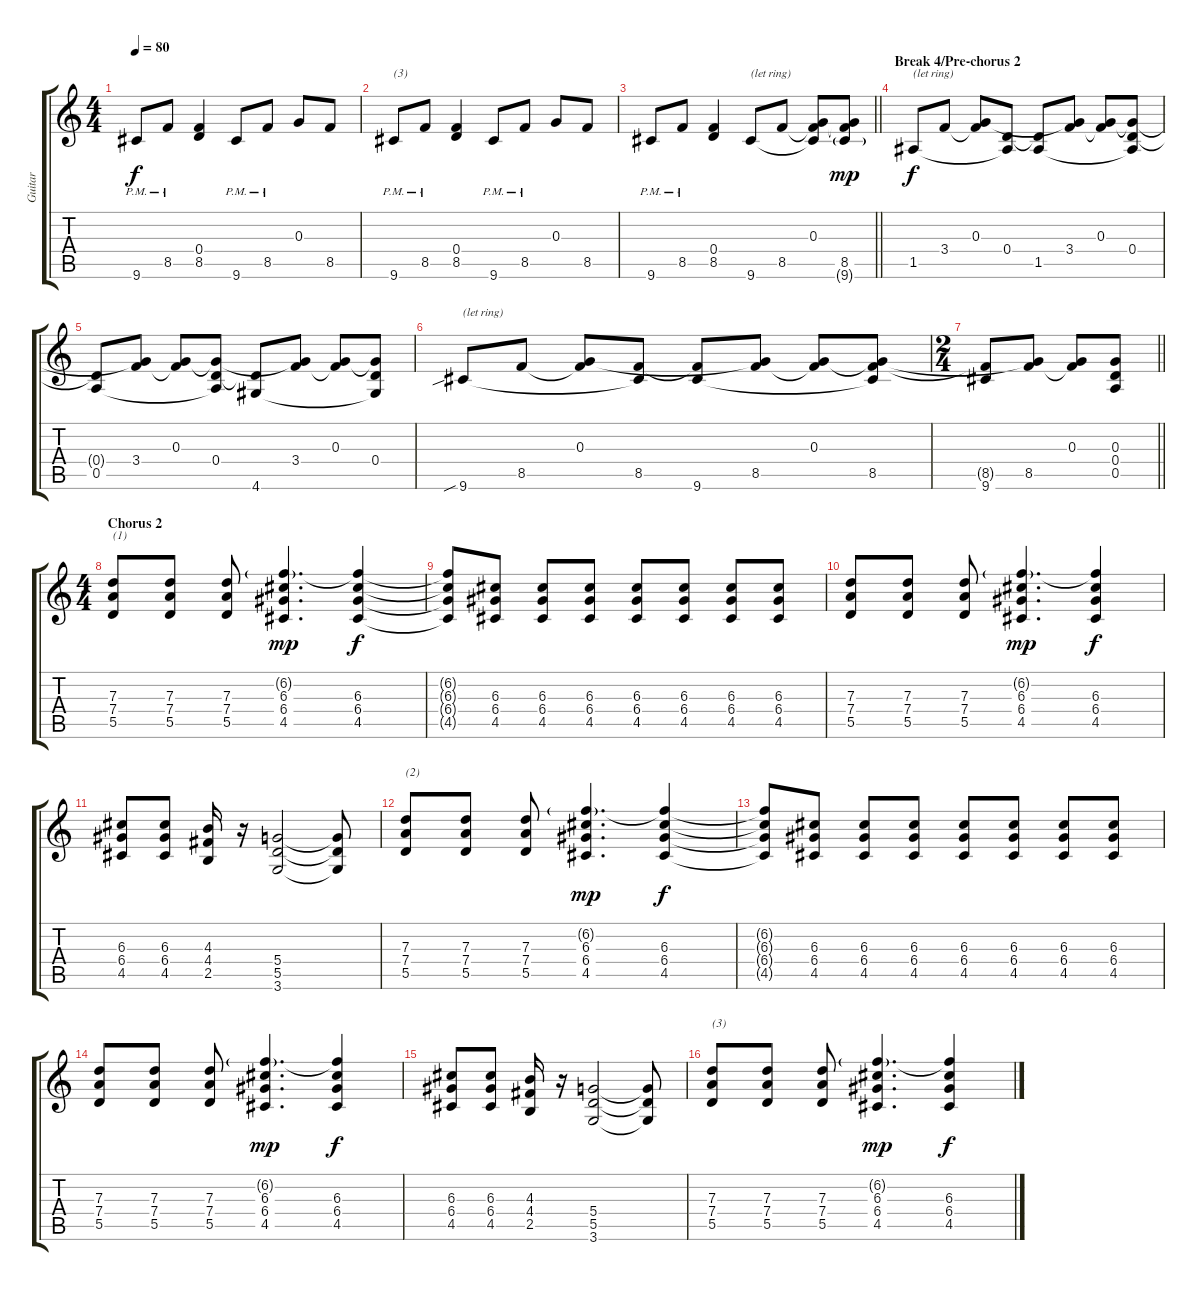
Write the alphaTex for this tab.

\track ("Guitar" "Guitar") {instrument distortionguitar}
\staff {score tabs}
\tuning (E4 B3 G3 D3 A2 E2) {hide}
\ts (4 4)
\tempo 80
\clef g2
\ks c
9.6{pm}.8{dy f} 8.5{pm}.8 (0.4 8.5).4 9.6{pm}.8 8.5{pm}.8 0.3.8 8.5.8 |
9.6{pm}.8{txt "(3)"} 8.5{pm}.8 (0.4 8.5).4 9.6{pm}.8 8.5{pm}.8 0.3.8 8.5.8 |
\barLineRight lightlight
9.6{pm}.8 8.5{pm}.8 (0.4 8.5).4 9.6.8{txt "(let ring)"} 8.5.8 (0.3 8.5{t} 9.6{t}).8 (0.3{t} 8.5 9.6{g}).8{dy mp} |
\section ("" "Break 4/Pre-chorus 2")
1.5.8{txt "(let ring)" dy f} 3.4.8 (0.3 3.4{t}).8 (0.4 1.5{t}).8 (0.4{t} 1.5).8 (0.3{t} 3.4).8 (0.3 3.4{t}).8 (0.3{t} 0.4 1.5{t}).8 |
(0.4{t} 0.5).8 (0.3{t} 3.4).8 (0.3 3.4{t}).8 (0.3{t} 0.4 0.5{t}).8 (0.4{t} 4.6).8 (0.3{t} 3.4).8 (0.3 3.4{t}).8 (0.3{t} 0.4 4.6{t}).8 |
9.6{sib}.8{txt "(let ring)"} 8.5.8 (0.3 8.5{t}).8 (8.5 9.6{t}).8 (8.5{t} 9.6).8 (0.3{t} 8.5).8 (0.3 8.5{t}).8 (0.3{t} 8.5 9.6{t}).8 |
\ts (2 4)
\barLineRight lightlight
(8.5{t} 9.6).8 (0.3{t} 8.5).8 (0.3 8.5{t}).8 (0.3 0.4 0.5).8 |
\ts (4 4)
\section ("" "Chorus 2")
(7.3 7.4 5.5).8{txt "(1)"} (7.3 7.4 5.5).8 (7.3 7.4 5.5).8 (6.2{g} 6.3 6.4 4.5).4{d dy mp} (6.2{t} 6.3 6.4 4.5).4{dy f} |
(6.2{t} 6.3{t} 6.4{t} 4.5{t}).8 (6.3 6.4 4.5).8 (6.3 6.4 4.5).8 (6.3 6.4 4.5).8 (6.3 6.4 4.5).8 (6.3 6.4 4.5).8 (6.3 6.4 4.5).8 (6.3 6.4 4.5).8 |
(7.3 7.4 5.5).8 (7.3 7.4 5.5).8 (7.3 7.4 5.5).8 (6.2{g} 6.3 6.4 4.5).4{d dy mp} (6.2{t} 6.3 6.4 4.5).4{dy f} |
(6.3 6.4 4.5).8 (6.3 6.4 4.5).8 (4.3 4.4 2.5).16 r.16 (5.4 5.5 3.6).2 (5.4{t} 5.5{t} 3.6{t}).8 |
(7.3 7.4 5.5).8{txt "(2)"} (7.3 7.4 5.5).8 (7.3 7.4 5.5).8 (6.2{g} 6.3 6.4 4.5).4{d dy mp} (6.2{t} 6.3 6.4 4.5).4{dy f} |
(6.2{t} 6.3{t} 6.4{t} 4.5{t}).8 (6.3 6.4 4.5).8 (6.3 6.4 4.5).8 (6.3 6.4 4.5).8 (6.3 6.4 4.5).8 (6.3 6.4 4.5).8 (6.3 6.4 4.5).8 (6.3 6.4 4.5).8 |
(7.3 7.4 5.5).8 (7.3 7.4 5.5).8 (7.3 7.4 5.5).8 (6.2{g} 6.3 6.4 4.5).4{d dy mp} (6.2{t} 6.3 6.4 4.5).4{dy f} |
(6.3 6.4 4.5).8 (6.3 6.4 4.5).8 (4.3 4.4 2.5).16 r.16 (5.4 5.5 3.6).2 (5.4{t} 5.5{t} 3.6{t}).8 |
(7.3 7.4 5.5).8{txt "(3)"} (7.3 7.4 5.5).8 (7.3 7.4 5.5).8 (6.2{g} 6.3 6.4 4.5).4{d dy mp} (6.2{t} 6.3 6.4 4.5).4{dy f}
